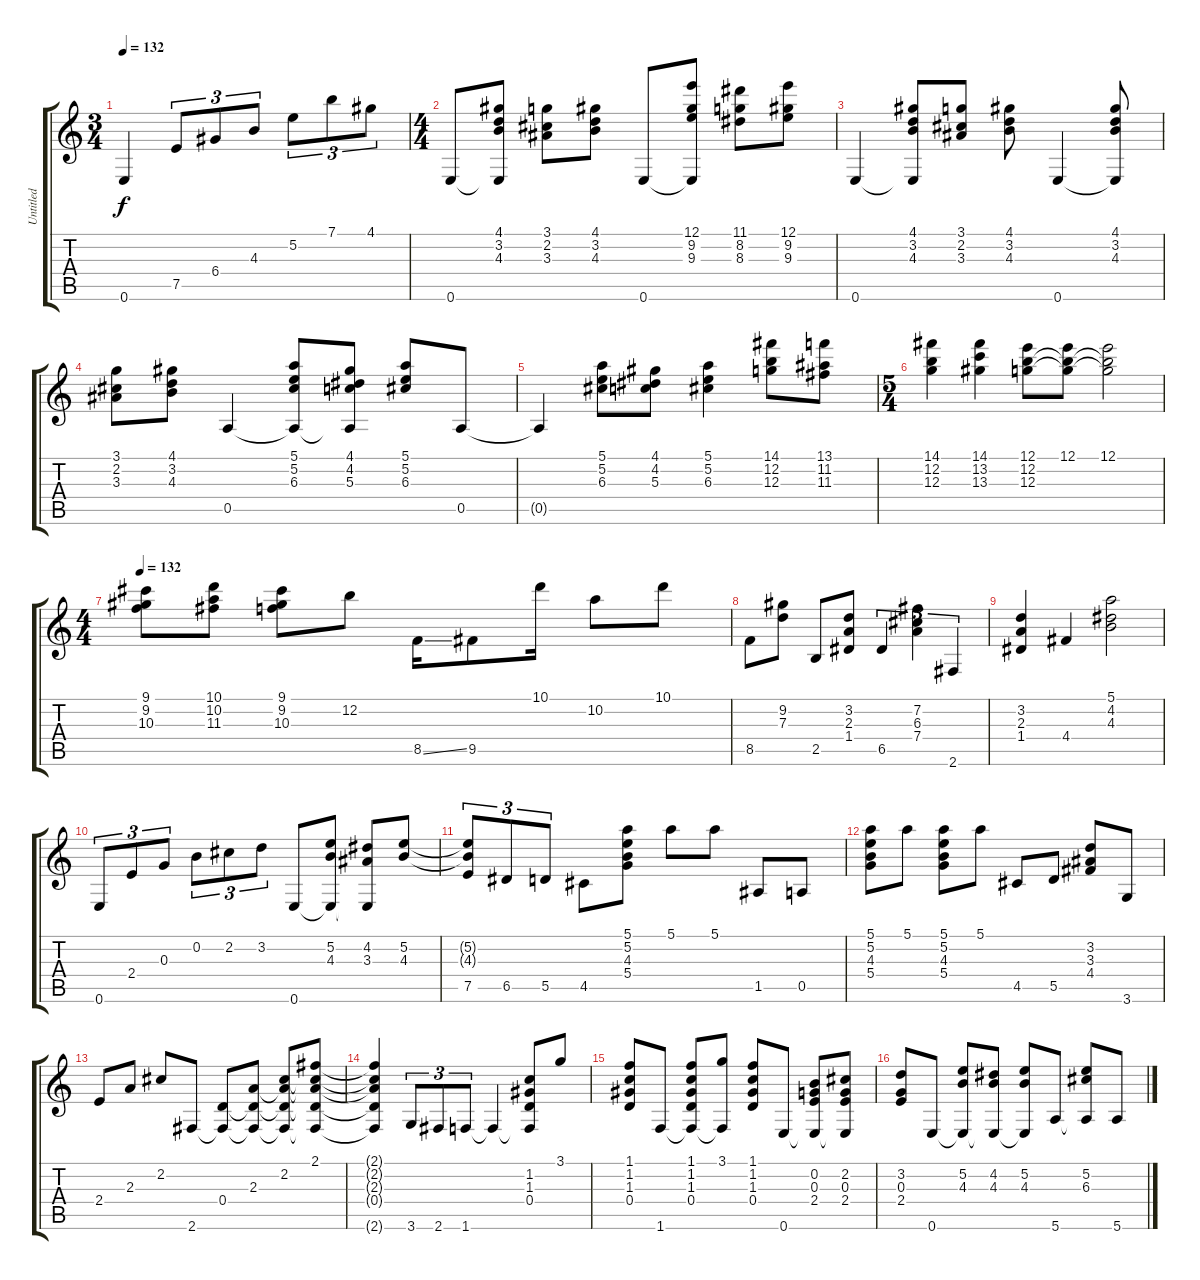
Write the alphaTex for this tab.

\track ("Untitled" "Untitled") {instrument acousticguitarsteel}
\staff {score tabs}
\tuning (E4 B3 G3 D3 A2 E2) {hide}
\ts (3 4)
\tempo 132
\clef g2
\ks c
0.6.4{dy f} 7.5.8{tu (3 2)} 6.4.8{tu (3 2)} 4.3.8{tu (3 2)} 5.2.8{tu (3 2)} 7.1.8{tu (3 2)} 4.1.8{tu (3 2)} |
\ts (4 4)
0.6.8 (4.1 3.2 4.3 0.6{t}).8 (3.1 2.2 3.3).8 (4.1 3.2 4.3).8 0.6.8 (12.1 9.2 9.3 0.6{t}).8 (11.1 8.2 8.3).8 (12.1 9.2 9.3).8 |
0.6.4 (4.1 3.2 4.3 0.6{t}).8 (3.1 2.2 3.3).8 (4.1 3.2 4.3).8 0.6.4 (4.1 3.2 4.3 0.6{t}).8 |
(3.1 2.2 3.3).8 (4.1 3.2 4.3).8 0.5.4 (5.1 5.2 6.3 0.5{t}).8 (4.1 4.2 5.3 0.5{t}).8 (5.1 5.2 6.3).8 0.5.8 |
0.5{t}.4 (5.1 5.2 6.3).8 (4.1 4.2 5.3).8 (5.1 5.2 6.3).4 (14.1 12.2 12.3).8 (13.1 11.2 11.3).8 |
\ts (5 4)
(14.1 12.2 12.3).4 (14.1 13.2 13.3).4 (12.1 12.2 12.3).8 (12.1 12.2{t} 12.3{t}).8 (12.1 12.2{t} 12.3{t}).2 |
\ts (4 4)
\tempo 132
(9.1 9.2 10.3).8 (10.1 10.2 11.3).8 (9.1 9.2 10.3).8 12.2.8 8.5{ss}.16 9.5.8 10.1.16 10.2.8 10.1.8 |
8.5.8 (9.2 7.3).8 2.5.8 (3.2 2.3 1.4).8 6.5.4{tu (3 2)} (7.2 6.3 7.4).4{tu (3 2)} 2.6.4{tu (3 2)} |
(3.2 2.3 1.4).4 4.4.4 (5.1 4.2 4.3).2 |
0.6.8{tu (3 2)} 2.4.8{tu (3 2)} 0.3.8{tu (3 2)} 0.2.8{tu (3 2)} 2.2.8{tu (3 2)} 3.2.8{tu (3 2)} 0.6.8 (5.2 4.3 0.6{t}).8 (4.2 3.3 0.6{t}).8 (5.2 4.3).8 |
(5.2{t} 4.3{t} 7.5).8{tu (3 2)} 6.5.8{tu (3 2)} 5.5.8{tu (3 2)} 4.5.8 (5.1 5.2 4.3 5.4).8 5.1.8 5.1.8 1.5.8 0.5.8 |
(5.1 5.2 4.3 5.4).8 5.1.8 (5.1 5.2 4.3 5.4).8 5.1.8 4.5.8 5.5.8 (3.2 3.3 4.4).8 3.6.8 |
2.4.8 2.3.8 2.2.8 2.6.8 (0.4 2.6{t}).8 (2.3 0.4{t} 2.6{t}).8 (2.2 2.3{t} 0.4{t} 2.6{t}).8 (2.1 2.2{t} 2.3{t} 0.4{t} 2.6{t}).8 |
(2.1{t} 2.2{t} 2.3{t} 0.4{t} 2.6{t}).4 3.6.8{tu (3 2)} 2.6.8{tu (3 2)} 1.6.8{tu (3 2)} 1.6{t}.4 (1.2 1.3 0.4 1.6{t}).8 3.1.8 |
(1.1 1.2 1.3 0.4).8 1.6.8 (1.1 1.2 1.3 0.4 1.6{t}).8 (3.1 1.6{t}).8 (1.1 1.2 1.3 0.4).8 0.6.8 (0.2 0.3 2.4 0.6{t}).8 (2.2 0.3 2.4 0.6{t}).8 |
(3.2 0.3 2.4).8 0.6.8 (5.2 4.3 0.6{t}).8 (4.2 4.3 0.6{t}).8 (5.2 4.3 0.6{t}).8 5.6.8 (5.2 6.3 5.6{t}).8 5.6.8
